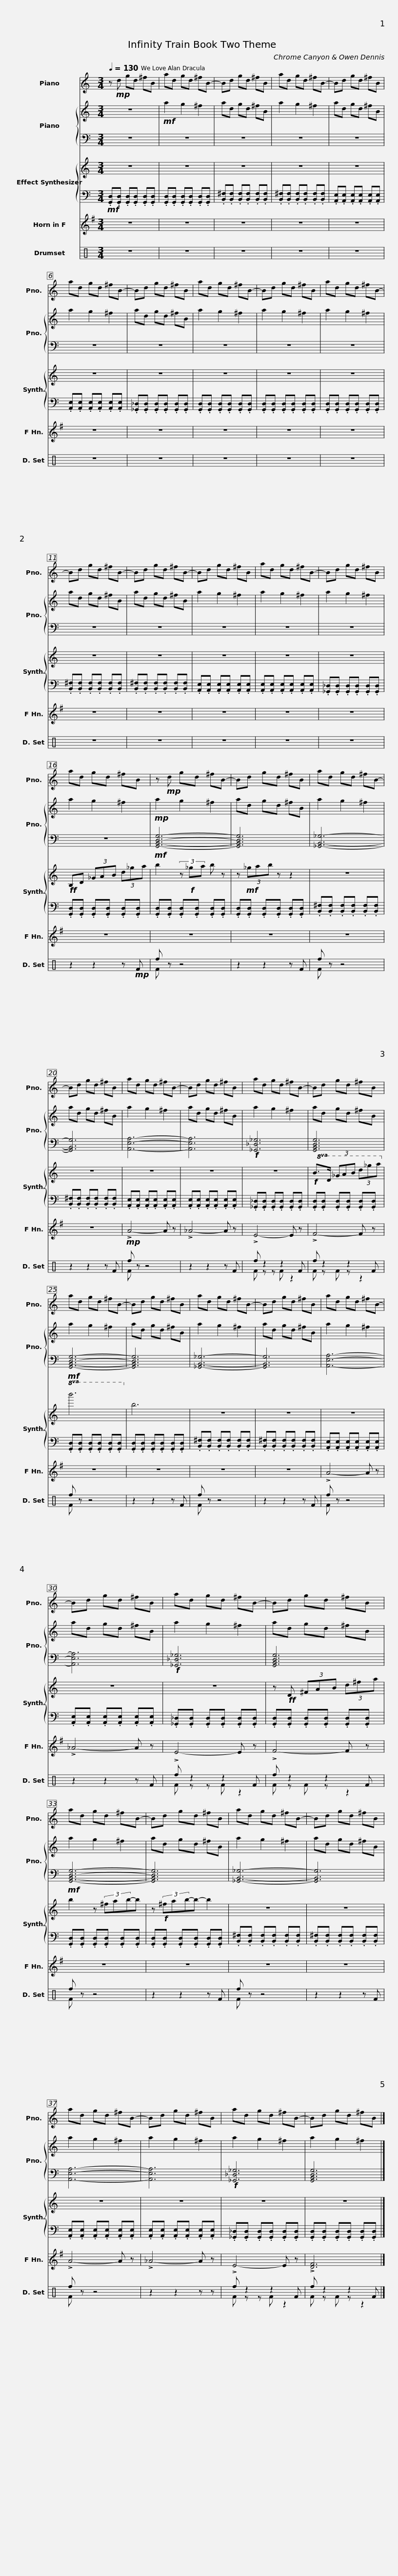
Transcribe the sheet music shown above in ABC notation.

X:1
%%score 1 { 2 | 3 } { 4 | 5 } 6 ( 7 8 )
L:1/8
Q:1/4=130
M:3/4
I:linebreak $
K:C
V:1 treble
V:2 treble
V:3 bass
V:4 treble
V:5 bass
V:6 treble transpose=-7
V:7 perc
K:none
V:8 perc
K:none
V:1
 z!mp! d gd ^fB | ad gd ^fB- | Bd gd ^fB | ad gd ^fB- | Bd gd ^fB |$ %5
 ad gd ^fB- | Bd gd ^fB | ad gd ^fB- | Bd gd ^fB | ad gd ^fB- | %10
 Bd gd ^fB- |$ Bd gd ^fB- | Bd gd ^fB | ad gd ^fB- | Bd gd ^fB | %15
 ad gd ^fB |$ z!mp! d gd ^fB- | Bd gd ^fB | ad gd ^fB- | Bd gd ^fB | %20
 ad gd ^fB- |$ Bd gd ^fB | ad gd ^fB- | Bd gd ^fB | ad gd ^fB- | %25
 Bd gd ^fB |$ ad gd ^fB- | Bd gd ^fB | ad gd ^fB- | Bd gd ^fB | %30
 ad gd ^fB- |$ Bd gd ^fB | ad gd ^fB- | Bd gd ^fB | ad gd ^fB- | %35
 Bd gd ^fB |$ ad gd ^fB- | Bd gd ^fB | ad gd ^fB- | Bd gd ^fB |] %40
V:2
 z6 |!mf! a2 g2 ^f2 | ad gd ^fB | a2 g2 ^f2 | ad gd ^fB |$ %5
 a2 g2 ^f2 | ad gd ^fB | a2 g2 ^f2 | a2 g2 ^f2 | a2 g2 ^f2 | %10
 ad gd ^fB |$ ad gd ^fB | a2 g2 ^f2 | a2 g2 ^f2 | a2 g2 ^f2 | %15
 a2 g2 ^f2 |$!mp! a2 g2 ^f2 | ad gd ^fB | a2 g2 ^f2 | ad gd ^fB | %20
 a2 g2 ^f2 |$ ad gd ^fB | a2 g2 ^f2 | ad gd ^fB | a2 g2 ^f2 | %25
 ad gd ^fB |$ a2 g2 ^f2 | ad gd ^fB | a2 g2 ^f2 | ad gd ^fB | %30
 a2 g2 ^f2 |$ ad gd ^fB | a2 g2 ^f2 | ad gd ^fB | a2 g2 ^f2 | %35
 ad gd ^fB |$ a2 g2 ^f2 | a2 g2 ^f2 | a2 g2 ^f2 | a2 g2 ^f2 |] %40
V:3
 z6 | z6 | z6 | z6 | z6 |$ %5
 z6 | z6 | z6 | z6 | z6 | %10
 z6 |$ z6 | z6 | z6 | z6 | %15
 z6 |$!mf! [G,,B,,D,G,]6- | [G,,B,,D,G,]6 | [_G,,B,,_G,]6- | [G,,B,,G,]6 | %20
 [A,,E,A,]6- |$ [A,,E,A,]6 |!f! [_G,,_D,_G,]6 | [G,,B,,D,G,]6 |!mf! [G,,B,,D,G,]6- | %25
 [G,,B,,D,G,]6 |$ [_G,,B,,_G,]6- | [G,,B,,G,]6 | [A,,E,A,]6- | [A,,E,A,]6 | %30
!f! [_G,,_D,_G,]6 |$ [G,,B,,D,G,]6 |!mf! [G,,B,,D,G,]6- | [G,,B,,D,G,]6 | [_G,,B,,_G,]6- | %35
 [G,,B,,G,]6 |$ [A,,E,A,]6- | [A,,E,A,]6 |!f! [_G,,_D,_G,]6 | [G,,B,,D,G,]6 |] %40
V:4
 z6 | z6 | z6 | z6 | z6 |$ %5
 z6 | z6 | z6 | z6 | z6 | %10
 z6 |$ z6 | z6 | z6 | z6 | %15
!ff! B,D (3_GAB (3d_ga |$ b2 (3z!f! _ga b z | z!mf! (3_gab z z2 | z6 | z6 | %20
 z6 |$ z6 | z6 |!f!!8va(! B>d (3_gab (3d'_g'a'!8va)! |!8va(! b'6-!8va)! | %25
 b6 |$ z6 | z6 | z6 | z6 | %30
 z6 |$ z!ff! D (3^FAB (3d^fa | b2 z (3^fab-b | z!f! (3^fab-b- b2 | z6 | %35
 z6 |$ z6 | z6 | z6 | z6 |] %40
V:5
!mf! .[G,,D,].[G,,D,] .[G,,D,].[G,,D,] .[G,,D,].[G,,D,] | .[G,,D,].[G,,D,] .[G,,D,].[G,,D,] .[G,,D,].[G,,D,] | .[B,,^F,].[B,,F,] .[B,,F,].[B,,F,] .[B,,F,].[B,,F,] | .[B,,^F,].[B,,F,] .[B,,F,].[B,,F,] .[B,,F,].[B,,F,] | .[A,,E,].[A,,E,] .[A,,E,].[A,,E,] .[A,,E,].[A,,E,] |$ %5
 .[A,,E,].[A,,E,] .[A,,E,].[A,,E,] .[A,,E,].[A,,E,] | .[_G,,_D,].[G,,D,] .[G,,D,].[G,,D,] .[G,,D,].[G,,D,] | .[G,,D,].[G,,D,] .[G,,D,].[G,,D,] .[G,,D,].[G,,D,] | .[G,,D,].[G,,D,] .[G,,D,].[G,,D,] .[G,,D,].[G,,D,] | .[G,,D,].[G,,D,] .[G,,D,].[G,,D,] .[G,,D,].[G,,D,] | %10
 .[B,,^F,].[B,,F,] .[B,,F,].[B,,F,] .[B,,F,].[B,,F,] |$ .[B,,^F,].[B,,F,] .[B,,F,].[B,,F,] .[B,,F,].[B,,F,] | .[A,,E,].[A,,E,] .[A,,E,].[A,,E,] .[A,,E,].[A,,E,] | .[A,,E,].[A,,E,] .[A,,E,].[A,,E,] .[A,,E,].[A,,E,] | .[_G,,_D,].[G,,D,] .[G,,D,].[G,,D,] .[G,,D,].[G,,D,] | %15
 .[G,,D,].[G,,D,] .[G,,D,].[G,,D,] .[G,,D,].[G,,D,] |$ .[G,,D,].[G,,D,] .[G,,D,].[G,,D,] .[G,,D,].[G,,D,] | .[G,,D,].[G,,D,] .[G,,D,].[G,,D,] .[G,,D,].[G,,D,] | .[B,,^F,].[B,,F,] .[B,,F,].[B,,F,] .[B,,F,].[B,,F,] | .[B,,^F,].[B,,F,] .[B,,F,].[B,,F,] .[B,,F,].[B,,F,] | %20
 .[A,,E,].[A,,E,] .[A,,E,].[A,,E,] .[A,,E,].[A,,E,] |$ .[A,,E,].[A,,E,] .[A,,E,].[A,,E,] .[A,,E,].[A,,E,] | .[_G,,_D,].[G,,D,] .[G,,D,].[G,,D,] .[G,,D,].[G,,D,] | .[G,,D,].[G,,D,] .[G,,D,].[G,,D,] .[G,,D,].[G,,D,] | .[G,,D,].[G,,D,] .[G,,D,].[G,,D,] .[G,,D,].[G,,D,] | %25
 .[G,,D,].[G,,D,] .[G,,D,].[G,,D,] .[G,,D,].[G,,D,] |$ .[B,,^F,].[B,,F,] .[B,,F,].[B,,F,] .[B,,F,].[B,,F,] | .[B,,^F,].[B,,F,] .[B,,F,].[B,,F,] .[B,,F,].[B,,F,] | .[A,,E,].[A,,E,] .[A,,E,].[A,,E,] .[A,,E,].[A,,E,] | .[A,,E,].[A,,E,] .[A,,E,].[A,,E,] .[A,,E,].[A,,E,] | %30
 .[_G,,_D,].[G,,D,] .[G,,D,].[G,,D,] .[G,,D,].[G,,D,] |$ .[G,,D,].[G,,D,] .[G,,D,].[G,,D,] .[G,,D,].[G,,D,] | .[G,,D,].[G,,D,] .[G,,D,].[G,,D,] .[G,,D,].[G,,D,] | .[G,,D,].[G,,D,] .[G,,D,].[G,,D,] .[G,,D,].[G,,D,] | .[B,,^F,].[B,,F,] .[B,,F,].[B,,F,] .[B,,F,].[B,,F,] | %35
 .[B,,^F,].[B,,F,] .[B,,F,].[B,,F,] .[B,,F,].[B,,F,] |$ .[A,,E,].[A,,E,] .[A,,E,].[A,,E,] .[A,,E,].[A,,E,] | .[A,,E,].[A,,E,] .[A,,E,].[A,,E,] .[A,,E,].[A,,E,] | .[_G,,_D,].[G,,D,] .[G,,D,].[G,,D,] .[G,,D,].[G,,D,] | .[G,,D,].[G,,D,] .[G,,D,].[G,,D,] .[G,,D,].[G,,D,] |] %40
V:6
[K:G] z6 | z6 | z6 | z6 | z6 |$ %5
 z6 | z6 | z6 | z6 | z6 | %10
 z6 |$ z6 | z6 | z6 | z6 | %15
 z6 |$ z6 | z6 | z6 | z6 | %20
!mp! !>!A4- A z |$ !>!_A4- A z | !>!E4- E z | !>!F4- F z | z6 | %25
 z6 |$ z6 | z6 | !>!A4- A z | !>!_A4- A z | %30
 !>!E4- E z |$ !>!F4- F z | z6 | z6 | z6 | %35
 z6 |$ !>!A4- A z | !>!_A4- A z | !>!E4- E z | !>![DF]6 |] %40
V:7
 z6 | z6 | z6 | z6 | z6 |$ %5
 z6 | z6 | z6 | z6 | z6 | %10
 z6 |$ z6 | z6 | z6 | z6 | %15
 z2 z2 z!mp! F |$ f z z4 | z2 z2 z F | f z z4 | z2 z2 z F | %20
 f z z4 |$ z2 z2 z F | f z2 z2 F | f z2 z2 F | f z z4 | %25
 z2 z2 z F |$ f z z4 | z2 z2 z F | f z z4 | z2 z2 z F | %30
 f z2 z2 F |$ f z2 z2 F | f z z4 | z2 z2 z F | f z z4 | %35
 z2 z2 z F |$ f z z4 | z2 z2 z z | f z2 z2 F | f z2 z2 F |] %40
V:8
 x6 | x6 | x6 | x6 | x6 |$ %5
 x6 | x6 | x6 | x6 | x6 | %10
 x6 |$ x6 | x6 | x6 | x6 | %15
 x6 |$ F z z4 | x6 | F z z4 | x6 | %20
 F z z4 |$ x6 | F z z F z2 | F z F z z2 | F z z4 | %25
 x6 |$ F z z4 | x6 | F z z4 | x6 | %30
 F z z F z2 |$ F z F z z2 | F z z4 | x6 | F z z4 | %35
 x6 |$ F z z4 | x6 | F z z F z2 | F z F z z2 |] %40
